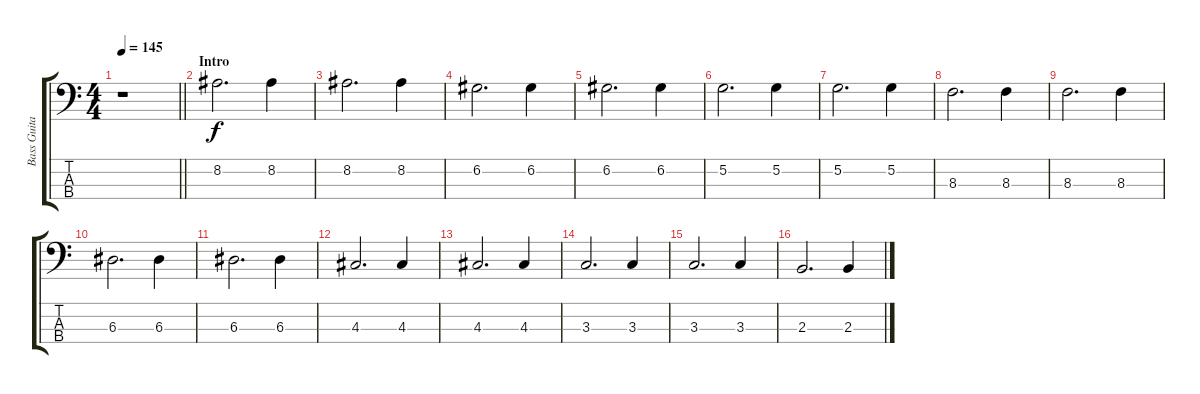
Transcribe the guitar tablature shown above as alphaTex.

\track ("Bass Guitar" "Bass Guita") {instrument electricbassfinger}
\staff {score tabs}
\tuning (G2 D2 A1 E1) {hide}
\ts (4 4)
\tempo 145
\clef f4
\barLineRight lightlight
\ks c
r.1{dy f instrument electricbassfinger} |
\section ("" "Intro")
8.2.2{d} 8.2.4 |
8.2.2{d} 8.2.4 |
6.2.2{d} 6.2.4 |
6.2.2{d} 6.2.4 |
5.2.2{d} 5.2.4 |
5.2.2{d} 5.2.4 |
8.3.2{d} 8.3.4 |
8.3.2{d} 8.3.4 |
6.3.2{d} 6.3.4 |
6.3.2{d} 6.3.4 |
4.3.2{d} 4.3.4 |
4.3.2{d} 4.3.4 |
3.3.2{d} 3.3.4 |
3.3.2{d} 3.3.4 |
2.3.2{d} 2.3.4
